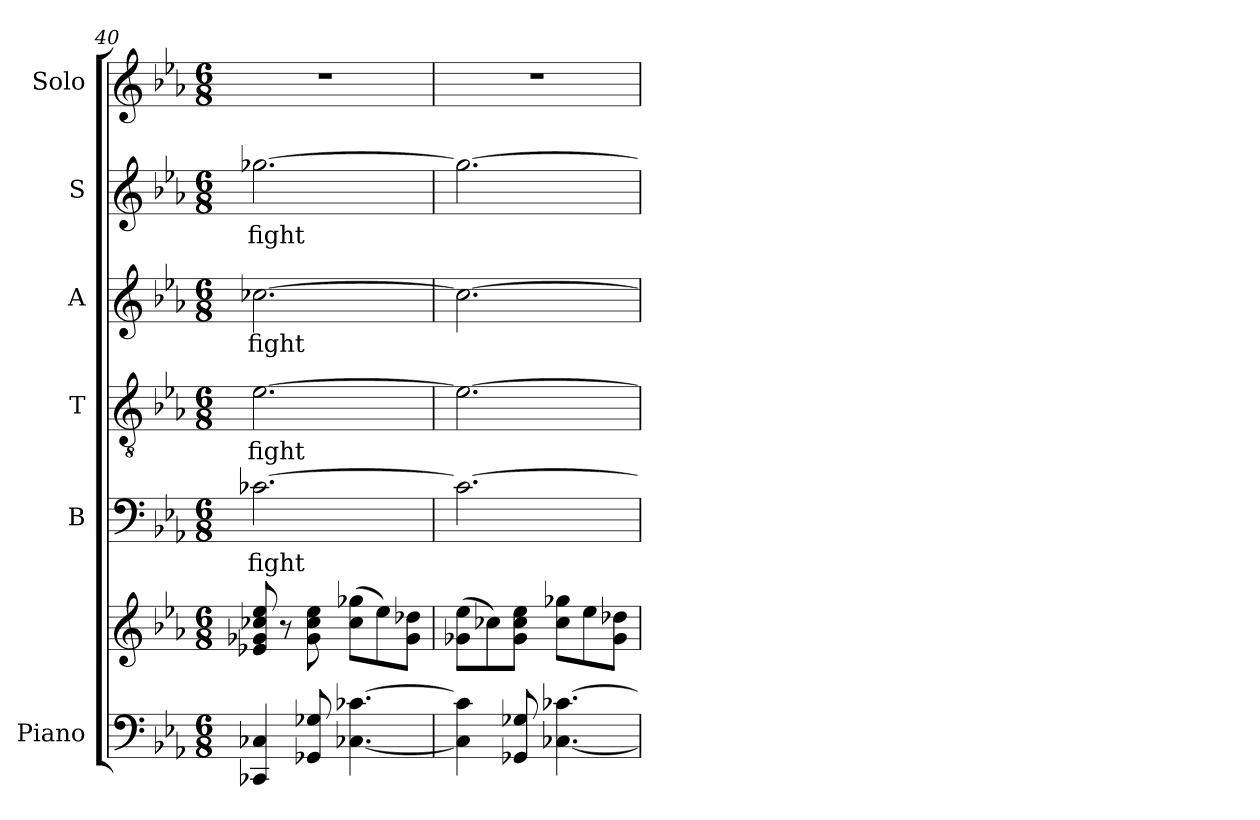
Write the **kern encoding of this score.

**kern	**kern	**kern	**text	**kern	**text	**kern	**text	**kern	**text	**kern
*part6	*part6	*part5	*part5	*part4	*part4	*part3	*part3	*part2	*part2	*part1
*staff7	*staff6	*staff5	*staff5	*staff4	*staff4	*staff3	*staff3	*staff2	*staff2	*staff1
*I"Piano	*	*I"B	*	*I"T	*	*I"A	*	*I"S	*	*I"Solo
*I'Pno	*	*I'B	*	*I'T	*	*I'A	*	*I'S	*	*
*clefF4	*clefG2	*clefF4	*	*clefGv2	*	*clefG2	*	*clefG2	*	*clefG2
*k[b-e-a-]	*k[b-e-a-]	*k[b-e-a-]	*	*k[b-e-a-]	*	*k[b-e-a-]	*	*k[b-e-a-]	*	*k[b-e-a-]
*M6/8	*M6/8	*M6/8	*	*M6/8	*	*M6/8	*	*M6/8	*	*M6/8
=40	=40	=40	=40	=40	=40	=40	=40	=40	=40	=40
!	!	!	!LO:LY:b	!	!LO:LY:b	!	!LO:LY:b	!	!LO:LY:b	!
4CC-X/ 4C-X/	8e-X/ 8g-X/ 8cc-X/ 8ee-/	[2.c-X\	fight	[2.e-\	fight	[2.cc-X\	fight	[2.gg-X\	fight	2.r
.	8r	.	.	.	.	.	.	.	.	.
8GG-X/ 8G-X/	8g-\ 8cc-\ 8ee-\	.	.	.	.	.	.	.	.	.
[4.C-X\ [4.c-X\	(8cc-\ 8gg-X\L	.	.	.	.	.	.	.	.	.
.	8ee-\)	.	.	.	.	.	.	.	.	.
.	8g-\ 8dd-X\J	.	.	.	.	.	.	.	.	.
=41	=41	=41	=41	=41	=41	=41	=41	=41	=41	=41
4C-\] 4c-\]	(8g-X\ 8ee-\L	2.c-\_	.	2.e-\_	.	2.cc-\_	.	2.gg-\_	.	2.r
.	8cc-X\)	.	.	.	.	.	.	.	.	.
8GG-X/ 8G-X/	8g-\ 8cc-\ 8ee-\J	.	.	.	.	.	.	.	.	.
[4.C-X\ [4.c-X\	8cc-\ 8gg-X\L	.	.	.	.	.	.	.	.	.
.	8ee-\	.	.	.	.	.	.	.	.	.
.	8g-\ 8dd-X\J	.	.	.	.	.	.	.	.	.
=	=	=	=	=	=	=	=	=	=	=
*-	*-	*-	*-	*-	*-	*-	*-	*-	*-	*-
